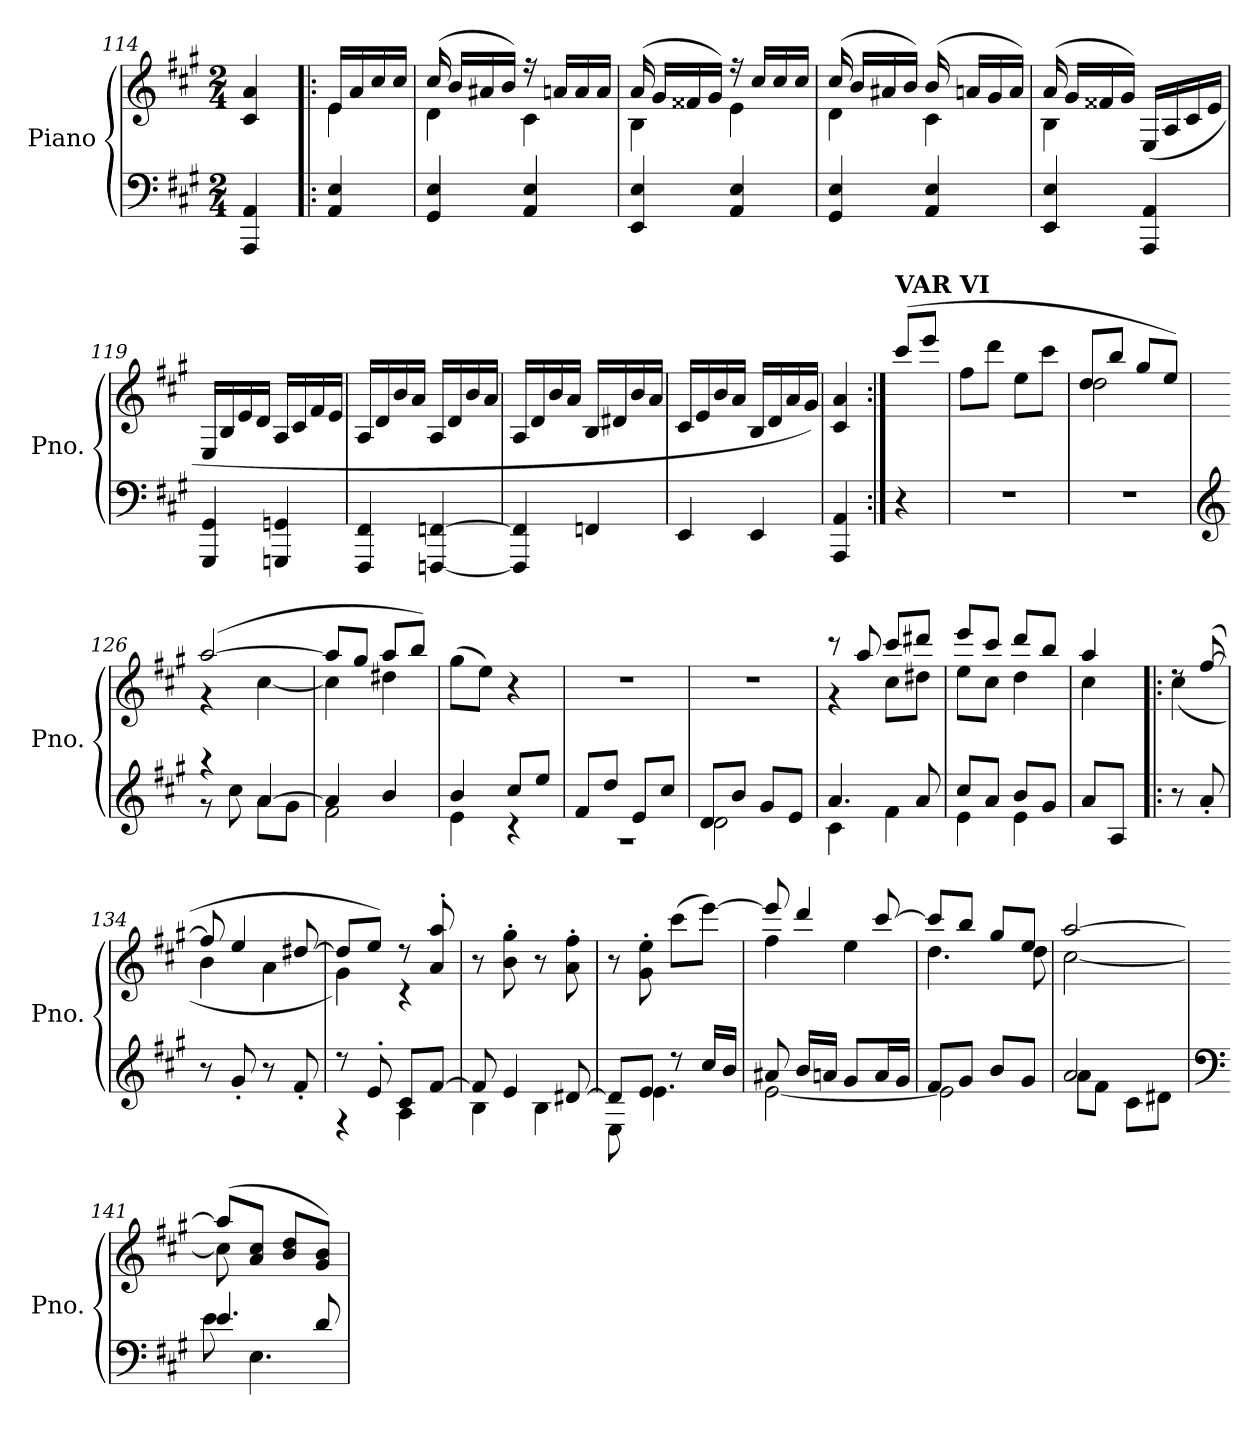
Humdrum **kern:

**kern	**kern
*part1	*part1
*staff2	*staff1
*I"Piano	*
*I'Pno.	*
*clefF4	*clefG2
*k[f#c#g#]	*k[f#c#g#]
*M2/4	*M2/4
=114	=114
4AAA/ 4AA/	4c#/ 4a/
=114X11!|:	=114X11!|:
*	*^
4AA/ 4E/	16e/LL	4e\
.	16a/	.
.	16cc#/	.
.	16cc#/JJ	.
=115	=115	=115
4GG#/ 4E/	(>16cc#/	4d\
.	16b/LL	.
.	16a#X/	.
.	16b/JJ)	.
4AA/ 4E/	16r	4c#\
.	16an/LL	.
.	16a/	.
.	16a/JJ	.
!!LO:LB:g=z	!!
=116	=116	=116
4EE/ 4E/	(>16a/	4B\
.	16g#/LL	.
.	16f##X/	.
.	16g#/JJ)	.
4AA/ 4E/	16r	4e\
.	16cc#/LL	.
.	16cc#/	.
.	16cc#/JJ	.
=117	=117	=117
4GG#/ 4E/	(>16cc#/	4d\
.	16b/LL	.
.	16a#X/	.
.	16b/JJ)	.
4AA/ 4E/	(>16b/	4c#\
.	16an/LL	.
.	16g#/	.
.	16a/JJ)	.
=118	=118	=118
4EE/ 4E/	(>16a/	4B\
.	16g#/LL	.
.	16f##X/	.
.	16g#/JJ)	.
4AAA/ 4AA/	(>16E/LL	4ryy
.	16A/	.
.	16c#/	.
.	16e/JJ	.
*	*v	*v
=119	=119
4GGG#/ 4GG#/	16E/LL
.	16B/
.	16e/
.	16d/JJ
4GGGn/ 4GGn/	16A/LL
.	16c#/
.	16f#/
.	16e/JJ
=120	=120
4FFF#/ 4FF#/	16A/LL
.	16d/
.	16b/
.	16a/JJ
[4FFFn/ [4FFn/	16A/LL
.	16d/
.	16b/
.	16a/JJ
!!LO:LB:g=z
=121	=121
4FFF/] 4FF/]	16A/LL
.	16d/
.	16b/
.	16a/JJ
4FFn/	16B/LL
.	16d#X/
.	16b/
.	16a/JJ
=122	=122
4EE/	16c#/LL
.	16e/
.	16b/
.	16a/JJ
4EE/	16B/LL
.	16d/
.	16a/
.	16g#/JJ)
=123	=123
4AAA/ 4AA/	4c#/ 4a/
=123X12:|!	=123X12:|!
!	!LO:TX:a:B:t=VAR VI
4r	(>8ccc#/L
.	8eee/J
=124	=124
2r	8ff#\L
.	8ddd\J
.	8ee\L
.	8ccc#\J
=125	=125
*	*^
2r	8dd/L	2dd\
.	8bb/J	.
.	8gg#/L	.
.	8ee/J)	.
=126	=126	=126
*clefG2	*	*
*^	*	*
4r	8r	(>[2aa/	4r
.	8cc#\	.	.
[4a/	8a\L	.	[4cc#\
.	8g#\J	.	.
=127	=127	=127	=127
4a/]	2f#\	8aa/L]	4cc#\]
.	.	8gg#/J	.
4b/	.	8aa/L	4dd#X\
.	.	8bb/J)	.
*	*	*v	*v
!!LO:LB:g=z
=128	=128	=128
4b/	4e\	(>8gg#\L
.	.	8ee\J)
8cc#/L	4r	4r
8ee/J	.	.
=129	=129	=129
8f#/L	2r	2r
8dd/J	.	.
8e/L	.	.
8cc#/J	.	.
=130	=130	=130
8d/L	2d\	2r
8b/J	.	.
8g#/L	.	.
8e/J	.	.
=131	=131	=131
*	*	*^
4.a/	4c#\	8r	4r
.	.	8aa/	.
.	4f#\	8ccc#/L	8cc#\L
8a/	.	8ddd#X/J	8dd#X\J
=132	=132	=132	=132
8cc#/L	4e\	8eee/L	8ee\L
8a/J	.	8ccc#/J	8cc#\J
8b/L	4e\	8ddd/L	4dd\
8g#/J	.	8bb/J	.
*v	*v	*	*
=133	=133	=133
8a/L	4aa/	4cc#\
8A/J	.	.
=133X13!|:	=133X13!|:	=133X13!|:
8r	8rdd	(<4cc#\
8a'/	(>[8ff#/	.
=134	=134	=134
8r	8ff#/]	4b\
8g#'/	4ee/	.
8r	.	4a\
8f#'/	[8dd#X/	.
=135	=135	=135
*^	*	*
8r	4r	8dd#/L]	4g#\)
8e'/	.	8ee/J)	.
8c#/L	4A\	8r	4r
[8f#/J	.	8a/' 8aa/'	.
*	*	*v	*v
!!LO:LB:g=z
=136	=136	=136
8f#/]	4B\	8r
4e/	.	8b\' 8gg#\'
.	4B\	8r
[8d#X/	.	8a\' 8ff#\'
=137	=137	=137
8d#/L]	8E\	8r
8e/J	4.e\	8g#\' 8ee\'
8r	.	(>8ccc#\L
16cc#/LL	.	[8eee\J)
16b/JJ	.	.
=138	=138	=138
*	*	*^
8a#X/	[2e\	8eee/]	4ff#\
16b/LL	.	4ddd/	.
16an/JJ	.	.	.
8g#/L	.	.	4ee\
16a/L	.	[8ccc#/	.
16g#/JJ	.	.	.
=139	=139	=139	=139
8f#/L	2e\]	8ccc#/L]	4.dd\
8g#/J	.	8bb/J	.
8b/L	.	8gg#/L	.
8g#/J	.	8ee/J	8dd\
=140	=140	=140	=140
2a/	8a\L	[2aa/	[2cc#\
.	8f#\J	.	.
.	8c#\L	.	.
.	8d#X\J	.	.
=141	=141	=141	=141
*clefF4	*	*	*
4.e/	8e\	(>8aa/L]	8cc#\]
.	4.E\	8a/ 8cc#/J	4.ryy
.	.	8b/ 8dd/L	.
8d/	.	8g#/ 8b/J)	.
*v	*v	*	*
*	*v	*v
=	=
*-	*-
